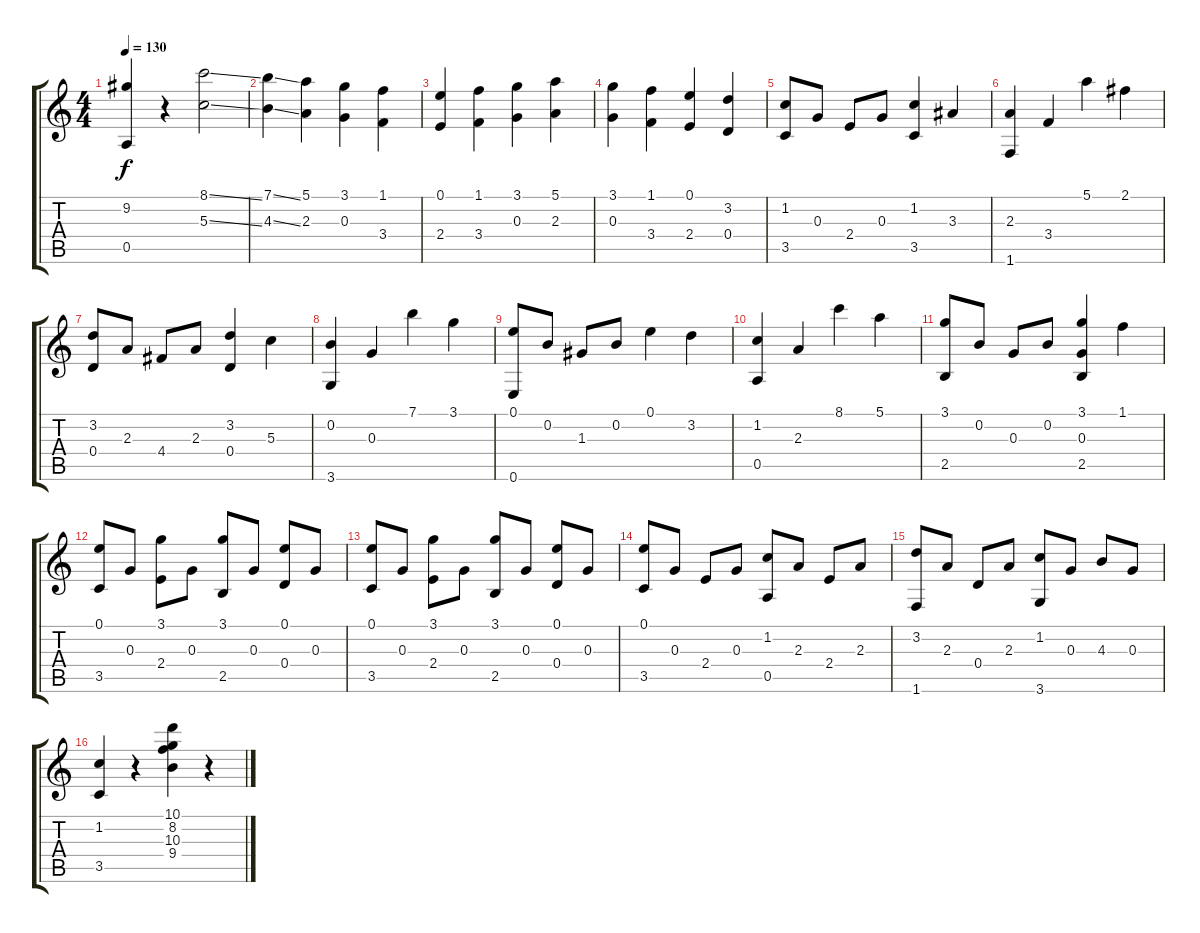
\track "" {instrument acousticguitarsteel}
\staff {score tabs}
\tuning (E4 B3 G3 D3 A2 E2) {hide}
\ts (4 4)
\tempo 130
\clef g2
\ks c
(9.2 0.5).4{dy f} r.4 (8.1{ss} 5.3{ss}).2 |
(7.1{ss} 4.3{ss}).4 (5.1 2.3).4 (3.1 0.3).4 (1.1 3.4).4 |
(0.1 2.4).4 (1.1 3.4).4 (3.1 0.3).4 (5.1 2.3).4 |
(3.1 0.3).4 (1.1 3.4).4 (0.1 2.4).4 (3.2 0.4).4 |
(1.2 3.5).8 0.3.8 2.4.8 0.3.8 (1.2 3.5).4 3.3.4 |
(2.3 1.6).4 3.4.4 5.1.4 2.1.4 |
(3.2 0.4).8 2.3.8 4.4.8 2.3.8 (3.2 0.4).4 5.3.4 |
(0.2 3.6).4 0.3.4 7.1.4 3.1.4 |
(0.1 0.6).8 0.2.8 1.3.8 0.2.8 0.1.4 3.2.4 |
(1.2 0.5).4 2.3.4 8.1.4 5.1.4 |
(3.1 2.5).8 0.2.8 0.3.8 0.2.8 (3.1 0.3 2.5).4 1.1.4 |
(0.1 3.5).8 0.3.8 (3.1 2.4).8 0.3.8 (3.1 2.5).8 0.3.8 (0.1 0.4).8 0.3.8 |
(0.1 3.5).8 0.3.8 (3.1 2.4).8 0.3.8 (3.1 2.5).8 0.3.8 (0.1 0.4).8 0.3.8 |
(0.1 3.5).8 0.3.8 2.4.8 0.3.8 (1.2 0.5).8 2.3.8 2.4.8 2.3.8 |
(3.2 1.6).8 2.3.8 0.4.8 2.3.8 (1.2 3.6).8 0.3.8 4.3.8 0.3.8 |
(1.2 3.5).4 r.4 (10.1 8.2 10.3 9.4).4 r.4
